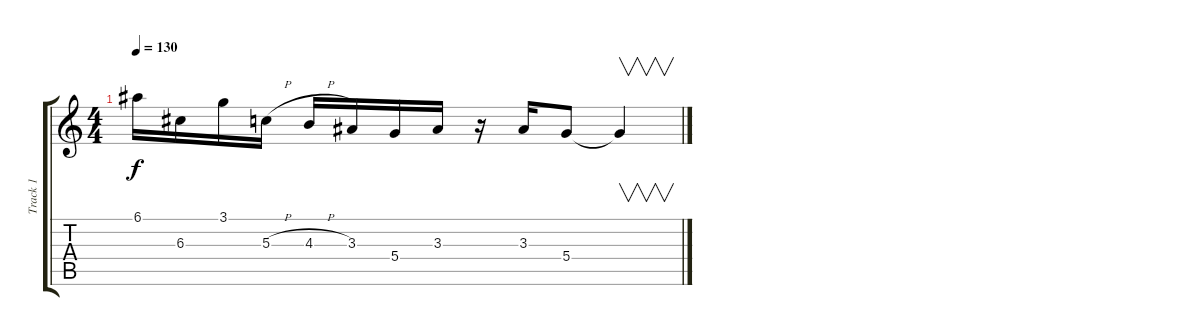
\track ("Track 1" "Track 1") {instrument electricguitarjazz}
\staff {score tabs}
\tuning (E4 B3 G3 D3 A2 E2) {hide}
\ts (4 4)
\tempo 130
\clef g2
\ks c
6.1.16{dy f} 6.3.16 3.1.16 5.3{h}.16 4.3{h}.16 3.3.16 5.4.16 3.3.16 r.16 3.3.16 5.4.8 5.4{t}.4{v}
